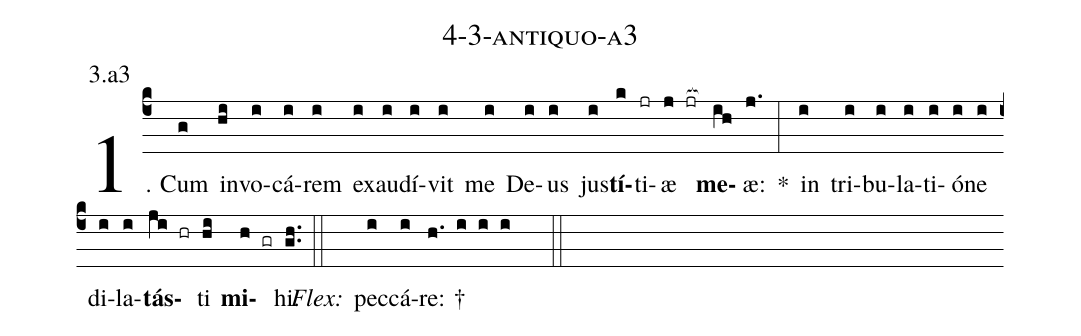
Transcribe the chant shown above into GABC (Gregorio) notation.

name: 4-3-antiquo-a3;
annotation: 3.a3;
%%
(c4)1. Cum(g) in(hi)vo(i)cá(i)rem(i) ex(i)au(i)dí(i)vit(i) me(i) De(i)us(i) jus(i)<b>tí</b>(k)ti(jr)æ(j jr[ocb:1{]) <b>me</b>(ih[ocb:0}])æ:(j.) *(:) in(i) tri(i)bu(i)la(i)ti(i)ó(i)ne(i) di(i)la(i)<b>tás</b>(ji hr)ti(hi) <b>mi</b>(h gr)hi.(gh..) (::)
<i>Flex:</i>()  pec(i)cá(i)re: †(h. i i i  ::)
